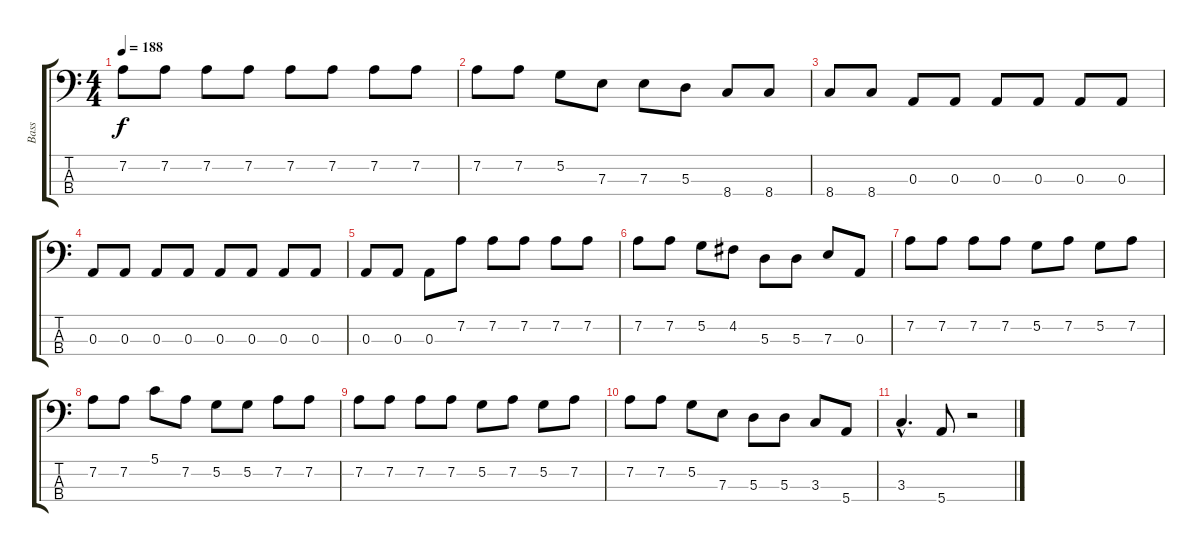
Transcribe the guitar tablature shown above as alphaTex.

\track ("Bass" "Bass") {instrument electricbassfinger}
\staff {score tabs}
\tuning (G2 D2 A1 E1) {hide}
\ts (4 4)
\tempo 188
\clef f4
\ks c
7.2.8{dy f} 7.2.8 7.2.8 7.2.8 7.2.8 7.2.8 7.2.8 7.2.8 |
7.2.8 7.2.8 5.2.8 7.3.8 7.3.8 5.3.8 8.4.8 8.4.8 |
8.4.8 8.4.8 0.3.8 0.3.8 0.3.8 0.3.8 0.3.8 0.3.8 |
0.3.8 0.3.8 0.3.8 0.3.8 0.3.8 0.3.8 0.3.8 0.3.8 |
0.3.8 0.3.8 0.3.8 7.2.8 7.2.8 7.2.8 7.2.8 7.2.8 |
7.2.8 7.2.8 5.2.8 4.2.8 5.3.8 5.3.8 7.3.8 0.3.8 |
7.2.8 7.2.8 7.2.8 7.2.8 5.2.8 7.2.8 5.2.8 7.2.8 |
7.2.8 7.2.8 5.1.8 7.2.8 5.2.8 5.2.8 7.2.8 7.2.8 |
7.2.8 7.2.8 7.2.8 7.2.8 5.2.8 7.2.8 5.2.8 7.2.8 |
7.2.8 7.2.8 5.2.8 7.3.8 5.3.8 5.3.8 3.3.8 5.4.8 |
3.3{hac}.4{d} 5.4.8 r.2
